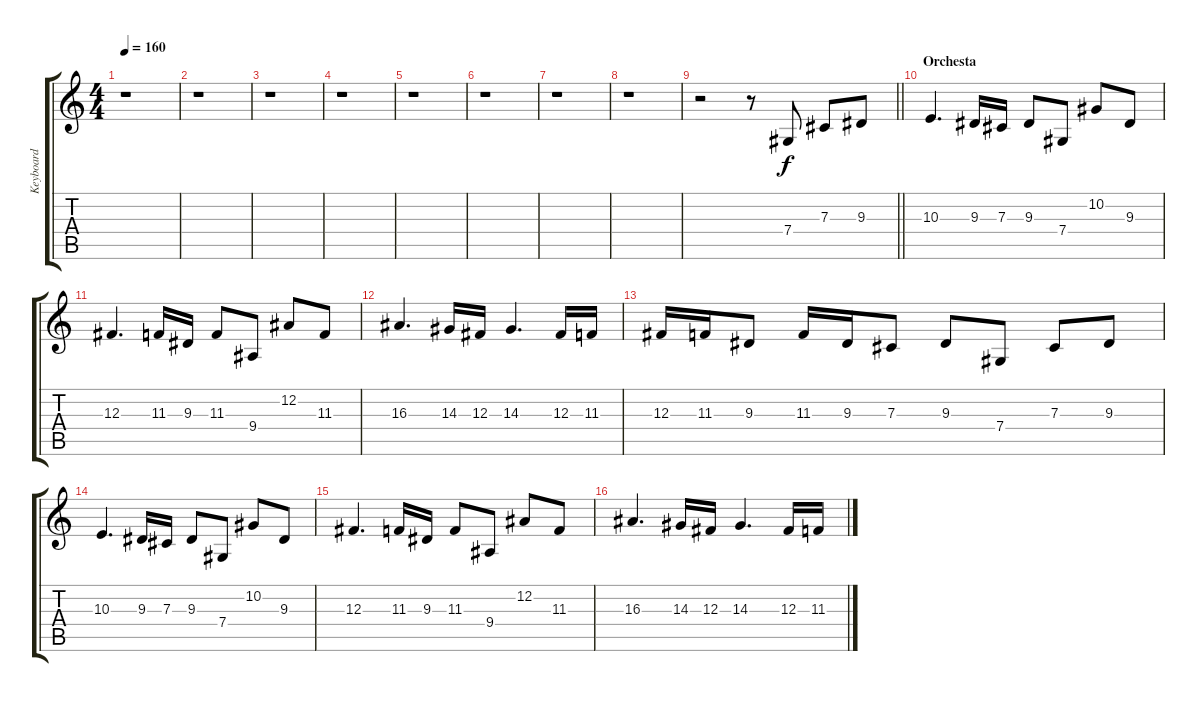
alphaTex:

\track ("Keyboard" "Keyboard") {instrument harpsichord}
\staff {score tabs}
\tuning (Eb4 Bb3 Gb3 Db3 Ab2 Eb2) {hide}
\ts (4 4)
\tempo 160
\clef g2
\ks c
r.1{dy f} |
r.1 |
r.1 |
r.1 |
r.1 |
r.1 |
r.1 |
r.1 |
\barLineRight lightlight
r.2{instrument harpsichord} r.8 7.4.8 7.3.8 9.3.8 |
\section ("" "Orchesta")
10.3.4{d} 9.3.16 7.3.16 9.3.8 7.4.8 10.2.8 9.3.8 |
12.3.4{d} 11.3.16 9.3.16 11.3.8 9.4.8 12.2.8 11.3.8 |
16.3.4{d} 14.3.16 12.3.16 14.3.4{d} 12.3.16 11.3.16 |
12.3.16 11.3.16 9.3.8 11.3.16 9.3.16 7.3.8 9.3.8 7.4.8 7.3.8 9.3.8 |
10.3.4{d} 9.3.16 7.3.16 9.3.8 7.4.8 10.2.8 9.3.8 |
12.3.4{d} 11.3.16 9.3.16 11.3.8 9.4.8 12.2.8 11.3.8 |
16.3.4{d} 14.3.16 12.3.16 14.3.4{d} 12.3.16 11.3.16
